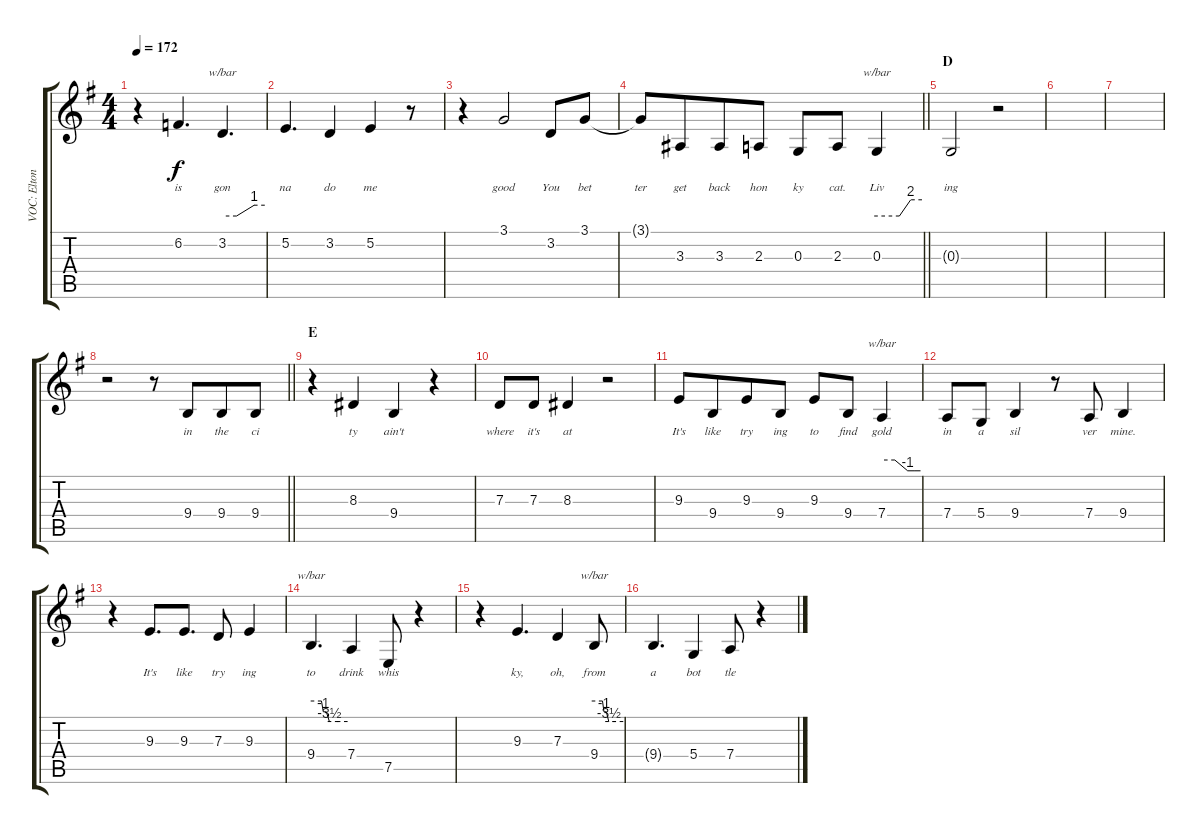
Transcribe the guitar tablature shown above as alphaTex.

\track ("VOC: Elton John" "VOC: Elton") {instrument lead2sawtooth}
\staff {score tabs}
\tuning (E4 B3 G3 D3 A2 E2) {hide}
\ts (4 4)
\tempo 172
\clef g2
\ks g
r.4{dy f} 6.2.4{d lyrics (0 "is") lyrics (1 "") lyrics (2 "") lyrics (3 "") lyrics (4 "")} 3.2.4{d tbe (custom default 0 0 20 0 45 4 60 4) lyrics (0 "gon") lyrics (1 "") lyrics (2 "") lyrics (3 "") lyrics (4 "")} |
5.2.4{d lyrics (0 "na") lyrics (1 "") lyrics (2 "") lyrics (3 "") lyrics (4 "")} 3.2.4{lyrics (0 "do") lyrics (1 "") lyrics (2 "") lyrics (3 "") lyrics (4 "")} 5.2.4{lyrics (0 "me") lyrics (1 "") lyrics (2 "") lyrics (3 "") lyrics (4 "")} r.8 |
r.4 3.1.2{lyrics (0 "good") lyrics (1 "") lyrics (2 "") lyrics (3 "") lyrics (4 "")} 3.2.8{lyrics (0 "You") lyrics (1 "") lyrics (2 "") lyrics (3 "") lyrics (4 "")} 3.1.8{lyrics (0 "bet") lyrics (1 "") lyrics (2 "") lyrics (3 "") lyrics (4 "")} |
\barLineRight lightlight
3.1{t}.8{lyrics (0 "ter") lyrics (1 "") lyrics (2 "") lyrics (3 "") lyrics (4 "")} 3.3.8{lyrics (0 "get") lyrics (1 "") lyrics (2 "") lyrics (3 "") lyrics (4 "") beam merge} 3.3.8{lyrics (0 "back") lyrics (1 "") lyrics (2 "") lyrics (3 "") lyrics (4 "")} 2.3.8{lyrics (0 "hon") lyrics (1 "") lyrics (2 "") lyrics (3 "") lyrics (4 "")} 0.3.8{lyrics (0 "ky") lyrics (1 "") lyrics (2 "") lyrics (3 "") lyrics (4 "")} 2.3.8{lyrics (0 "cat.") lyrics (1 "") lyrics (2 "") lyrics (3 "") lyrics (4 "")} 0.3.4{tbe (custom default 0 0 30 0 45 8 60 8) lyrics (0 "Liv") lyrics (1 "") lyrics (2 "") lyrics (3 "") lyrics (4 "")} |
\section ("" "D")
0.3{t}.2{lyrics (0 "ing") lyrics (1 "") lyrics (2 "") lyrics (3 "") lyrics (4 "")} r.2 |
|
|
\barLineRight lightlight
r.2 r.8 9.4.8{lyrics (0 "in") lyrics (1 "") lyrics (2 "") lyrics (3 "") lyrics (4 "") beam merge} 9.4.8{lyrics (0 "the") lyrics (1 "") lyrics (2 "") lyrics (3 "") lyrics (4 "")} 9.4.8{lyrics (0 "ci") lyrics (1 "") lyrics (2 "") lyrics (3 "") lyrics (4 "")} |
\section ("" "E")
r.4 8.3.4{lyrics (0 "ty") lyrics (1 "") lyrics (2 "") lyrics (3 "") lyrics (4 "")} 9.4.4{lyrics (0 "ain't") lyrics (1 "") lyrics (2 "") lyrics (3 "") lyrics (4 "")} r.4 |
7.3.8{lyrics (0 "where") lyrics (1 "") lyrics (2 "") lyrics (3 "") lyrics (4 "")} 7.3.8{lyrics (0 "it's") lyrics (1 "") lyrics (2 "") lyrics (3 "") lyrics (4 "")} 8.3.4{lyrics (0 "at") lyrics (1 "") lyrics (2 "") lyrics (3 "") lyrics (4 "")} r.2 |
9.3.8{lyrics (0 "It's") lyrics (1 "") lyrics (2 "") lyrics (3 "") lyrics (4 "")} 9.4.8{lyrics (0 "like") lyrics (1 "") lyrics (2 "") lyrics (3 "") lyrics (4 "") beam merge} 9.3.8{lyrics (0 "try") lyrics (1 "") lyrics (2 "") lyrics (3 "") lyrics (4 "")} 9.4.8{lyrics (0 "ing") lyrics (1 "") lyrics (2 "") lyrics (3 "") lyrics (4 "")} 9.3.8{lyrics (0 "to") lyrics (1 "") lyrics (2 "") lyrics (3 "") lyrics (4 "")} 9.4.8{lyrics (0 "find") lyrics (1 "") lyrics (2 "") lyrics (3 "") lyrics (4 "") beam merge} 7.4.4{tbe (custom default 0 0 20 0 40 -4 50 -4 60 -4) lyrics (0 "gold") lyrics (1 "") lyrics (2 "") lyrics (3 "") lyrics (4 "")} |
7.4.8{lyrics (0 "in") lyrics (1 "") lyrics (2 "") lyrics (3 "") lyrics (4 "")} 5.4.8{lyrics (0 "a") lyrics (1 "") lyrics (2 "") lyrics (3 "") lyrics (4 "")} 9.4.4{lyrics (0 "sil") lyrics (1 "") lyrics (2 "") lyrics (3 "") lyrics (4 "")} r.8 7.4.8{lyrics (0 "ver") lyrics (1 "") lyrics (2 "") lyrics (3 "") lyrics (4 "")} 9.4.4{lyrics (0 "mine.") lyrics (1 "") lyrics (2 "") lyrics (3 "") lyrics (4 "")} |
r.4 9.3.8{d lyrics (0 "It's") lyrics (1 "") lyrics (2 "") lyrics (3 "") lyrics (4 "")} 9.3.8{d lyrics (0 "like") lyrics (1 "") lyrics (2 "") lyrics (3 "") lyrics (4 "")} 7.3.8{lyrics (0 "try") lyrics (1 "") lyrics (2 "") lyrics (3 "") lyrics (4 "")} 9.3.4{lyrics (0 "ing") lyrics (1 "") lyrics (2 "") lyrics (3 "") lyrics (4 "")} |
9.4.4{d tbe (custom default 0 0 17 0 20 -4 25 -4 30 -14 45 -14 60 -14) lyrics (0 "to") lyrics (1 "") lyrics (2 "") lyrics (3 "") lyrics (4 "")} 7.4.4{lyrics (0 "drink") lyrics (1 "") lyrics (2 "") lyrics (3 "") lyrics (4 "")} 7.5.8{lyrics (0 "whis") lyrics (1 "") lyrics (2 "") lyrics (3 "") lyrics (4 "")} r.4 |
r.4 9.3.4{d lyrics (0 "ky,") lyrics (1 "") lyrics (2 "") lyrics (3 "") lyrics (4 "")} 7.3.4{lyrics (0 "oh,") lyrics (1 "") lyrics (2 "") lyrics (3 "") lyrics (4 "")} 9.4.8{tbe (custom default 0 0 17 0 20 -4 25 -4 30 -14 45 -14 60 -14) lyrics (0 "from") lyrics (1 "") lyrics (2 "") lyrics (3 "") lyrics (4 "")} |
9.4{t}.4{d lyrics (0 "a") lyrics (1 "") lyrics (2 "") lyrics (3 "") lyrics (4 "")} 5.4.4{lyrics (0 "bot") lyrics (1 "") lyrics (2 "") lyrics (3 "") lyrics (4 "")} 7.4.8{lyrics (0 "tle") lyrics (1 "") lyrics (2 "") lyrics (3 "") lyrics (4 "")} r.4
